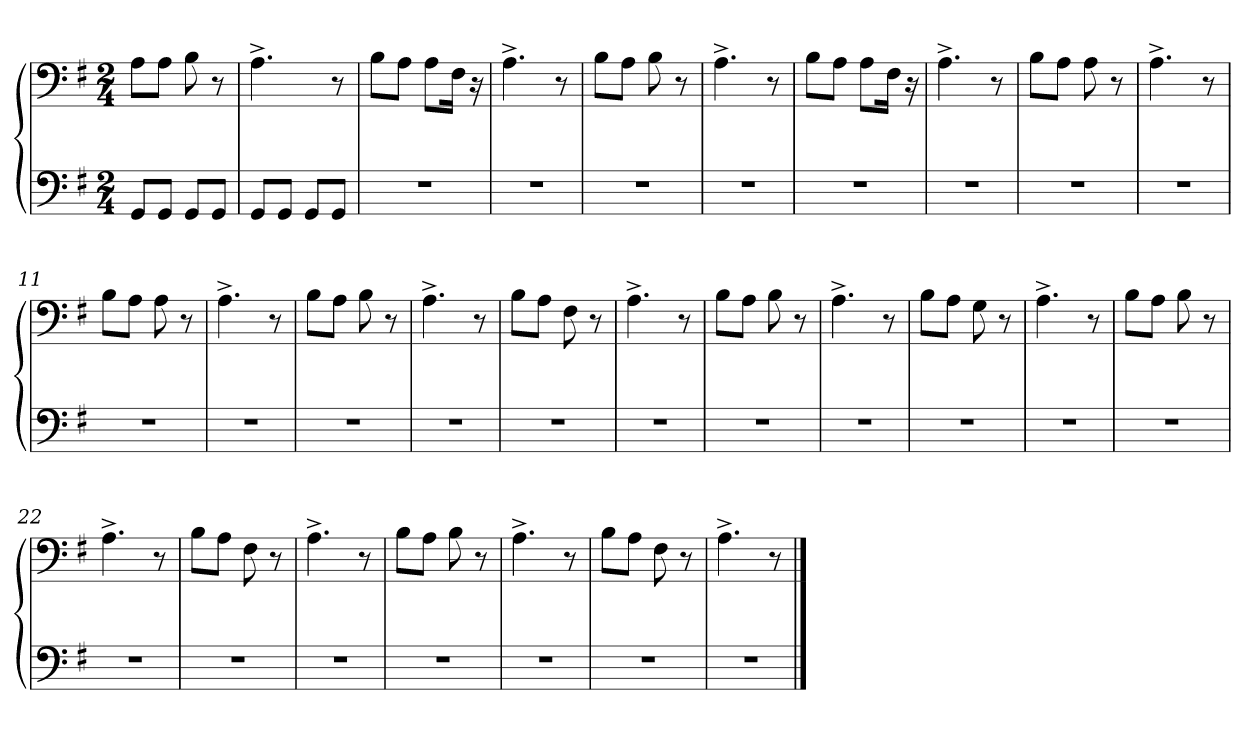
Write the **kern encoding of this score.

**kern	**kern
*part1	*part1
*staff2	*staff1
*clefF4	*clefF4
*k[f#]	*k[f#]
*M2/4	*M2/4
=1	=1
8GG/L	8A\L
8GG/J	8A\J
8GG/L	8B\
8GG/J	8r
=2	=2
8GG/L	4.A^\
8GG/J	.
8GG/L	.
8GG/J	8r
=3	=3
2r	8B\L
.	8A\J
.	8A\L
.	16F#\Jk
.	16r
=4	=4
2r	4.A^\
.	8r
=5	=5
2r	8B\L
.	8A\J
.	8B\
.	8r
=6	=6
2r	4.A^\
.	8r
=7	=7
2r	8B\L
.	8A\J
.	8A\L
.	16F#\Jk
.	16r
=8	=8
2r	4.A^\
.	8r
=9	=9
2r	8B\L
.	8A\J
.	8A\
.	8r
=10	=10
2r	4.A^\
.	8r
=11	=11
2r	8B\L
.	8A\J
.	8A\
.	8r
=12	=12
2r	4.A^\
.	8r
=13	=13
2r	8B\L
.	8A\J
.	8B\
.	8r
=14	=14
2r	4.A^\
.	8r
=15	=15
2r	8B\L
.	8A\J
.	8F#\
.	8r
=16	=16
2r	4.A^\
.	8r
=17	=17
2r	8B\L
.	8A\J
.	8B\
.	8r
=18	=18
2r	4.A^\
.	8r
=19	=19
2r	8B\L
.	8A\J
.	8G\
.	8r
=20	=20
2r	4.A^\
.	8r
=21	=21
2r	8B\L
.	8A\J
.	8B\
.	8r
=22	=22
2r	4.A^\
.	8r
=23	=23
2r	8B\L
.	8A\J
.	8F#\
.	8r
=24	=24
2r	4.A^\
.	8r
=25	=25
2r	8B\L
.	8A\J
.	8B\
.	8r
=26	=26
2r	4.A^\
.	8r
=27	=27
2r	8B\L
.	8A\J
.	8F#\
.	8r
=28	=28
2r	4.A^\
.	8r
==	==
*-	*-
